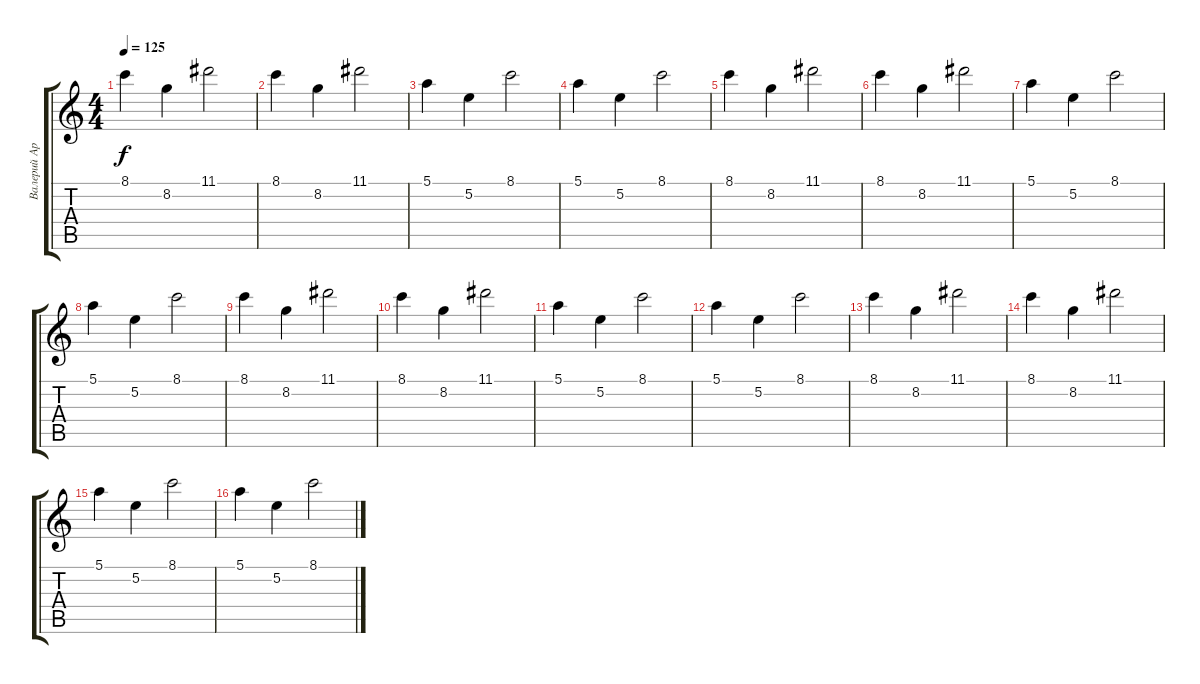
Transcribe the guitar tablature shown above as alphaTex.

\track ("Валерий Аркадин" "Валерий Ар") {instrument distortionguitar}
\staff {score tabs}
\tuning (E4 B3 G3 D3 A2 E2) {hide}
\ts (4 4)
\tempo 125
\clef g2
\ks c
8.1.4{dy f} 8.2.4 11.1.2 |
8.1.4 8.2.4 11.1.2 |
5.1.4 5.2.4 8.1.2 |
5.1.4 5.2.4 8.1.2 |
8.1.4 8.2.4 11.1.2 |
8.1.4 8.2.4 11.1.2 |
5.1.4 5.2.4 8.1.2 |
5.1.4 5.2.4 8.1.2 |
8.1.4 8.2.4 11.1.2 |
8.1.4 8.2.4 11.1.2 |
5.1.4 5.2.4 8.1.2 |
5.1.4 5.2.4 8.1.2 |
8.1.4 8.2.4 11.1.2 |
8.1.4 8.2.4 11.1.2 |
5.1.4 5.2.4 8.1.2 |
5.1.4 5.2.4 8.1.2
